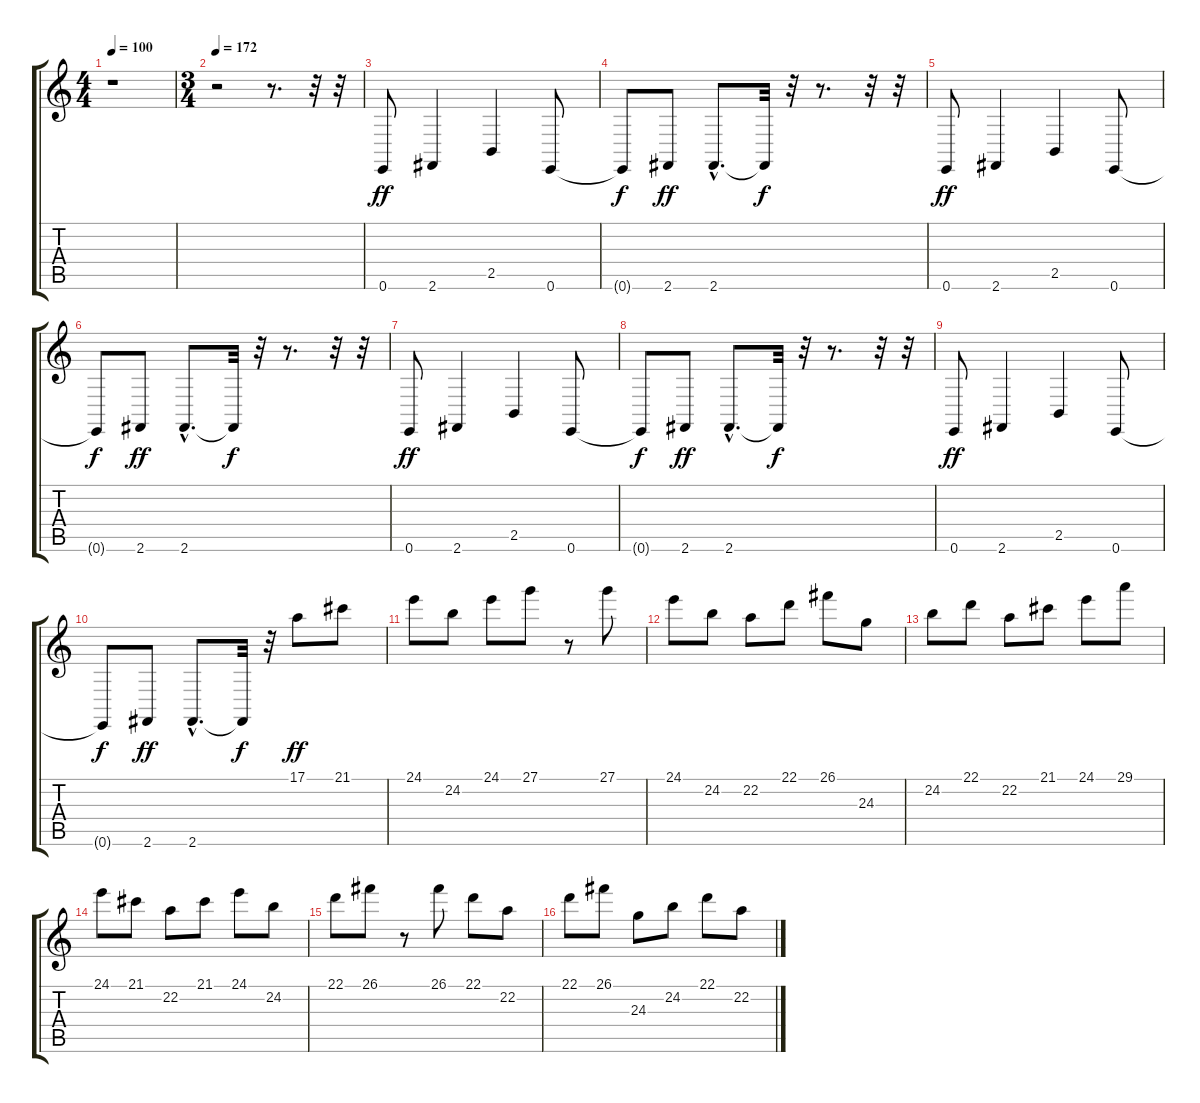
\track "" {instrument pizzicatostrings}
\staff {score tabs}
\tuning (E4 B3 G3 D3 A2 E2) {hide}
\ts (4 4)
\tempo 100
\clef g2
\ks c
r.1{dy ff instrument pizzicatostrings} |
\ts (3 4)
\tempo 172
r.2 r.8{d} r.32 r.32 |
0.6.8 2.6.4 2.5.4 0.6.8 |
0.6{t}.8{dy f} 2.6.8{dy ff} 2.6{hac}.8{d} 2.6{t}.32{dy f} r.32 r.8{d} r.32 r.32 |
0.6.8{dy ff} 2.6.4 2.5.4 0.6.8 |
0.6{t}.8{dy f} 2.6.8{dy ff} 2.6{hac}.8{d} 2.6{t}.32{dy f} r.32 r.8{d} r.32 r.32 |
0.6.8{dy ff} 2.6.4 2.5.4 0.6.8 |
0.6{t}.8{dy f} 2.6.8{dy ff} 2.6{hac}.8{d} 2.6{t}.32{dy f} r.32 r.8{d} r.32 r.32 |
0.6.8{dy ff} 2.6.4 2.5.4 0.6.8 |
0.6{t}.8{dy f} 2.6.8{dy ff} 2.6{hac}.8{d} 2.6{t}.32{dy f} r.32 17.1.8{dy ff} 21.1.8 |
24.1.8 24.2.8 24.1.8 27.1.8 r.8 27.1.8 |
24.1.8 24.2.8 22.2.8 22.1.8 26.1.8 24.3.8 |
24.2.8 22.1.8 22.2.8 21.1.8 24.1.8 29.1.8 |
24.1.8 21.1.8 22.2.8 21.1.8 24.1.8 24.2.8 |
22.1.8 26.1.8 r.8 26.1.8 22.1.8 22.2.8 |
22.1.8 26.1.8 24.3.8 24.2.8 22.1.8 22.2.8
